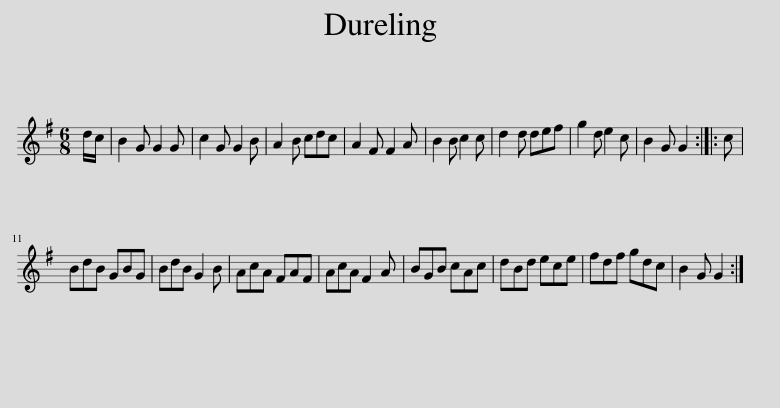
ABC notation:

X:1
L:1/8
M:6/8
I:linebreak $
K:G
V:1 treble
V:1
 d/c/ | B2 G G2 G | c2 G G2 B | A2 B cdc | A2 F F2 A | %5
 B2 B c2 c | d2 d def | g2 d e2 c | B2 G G2 :: c |$ %10
 BdB GBG | BdB G2 B | AcA FAF | AcA F2 A | BGB cAc | %15
 dBd ece | fdf gdc | B2 G G2 :| %18
